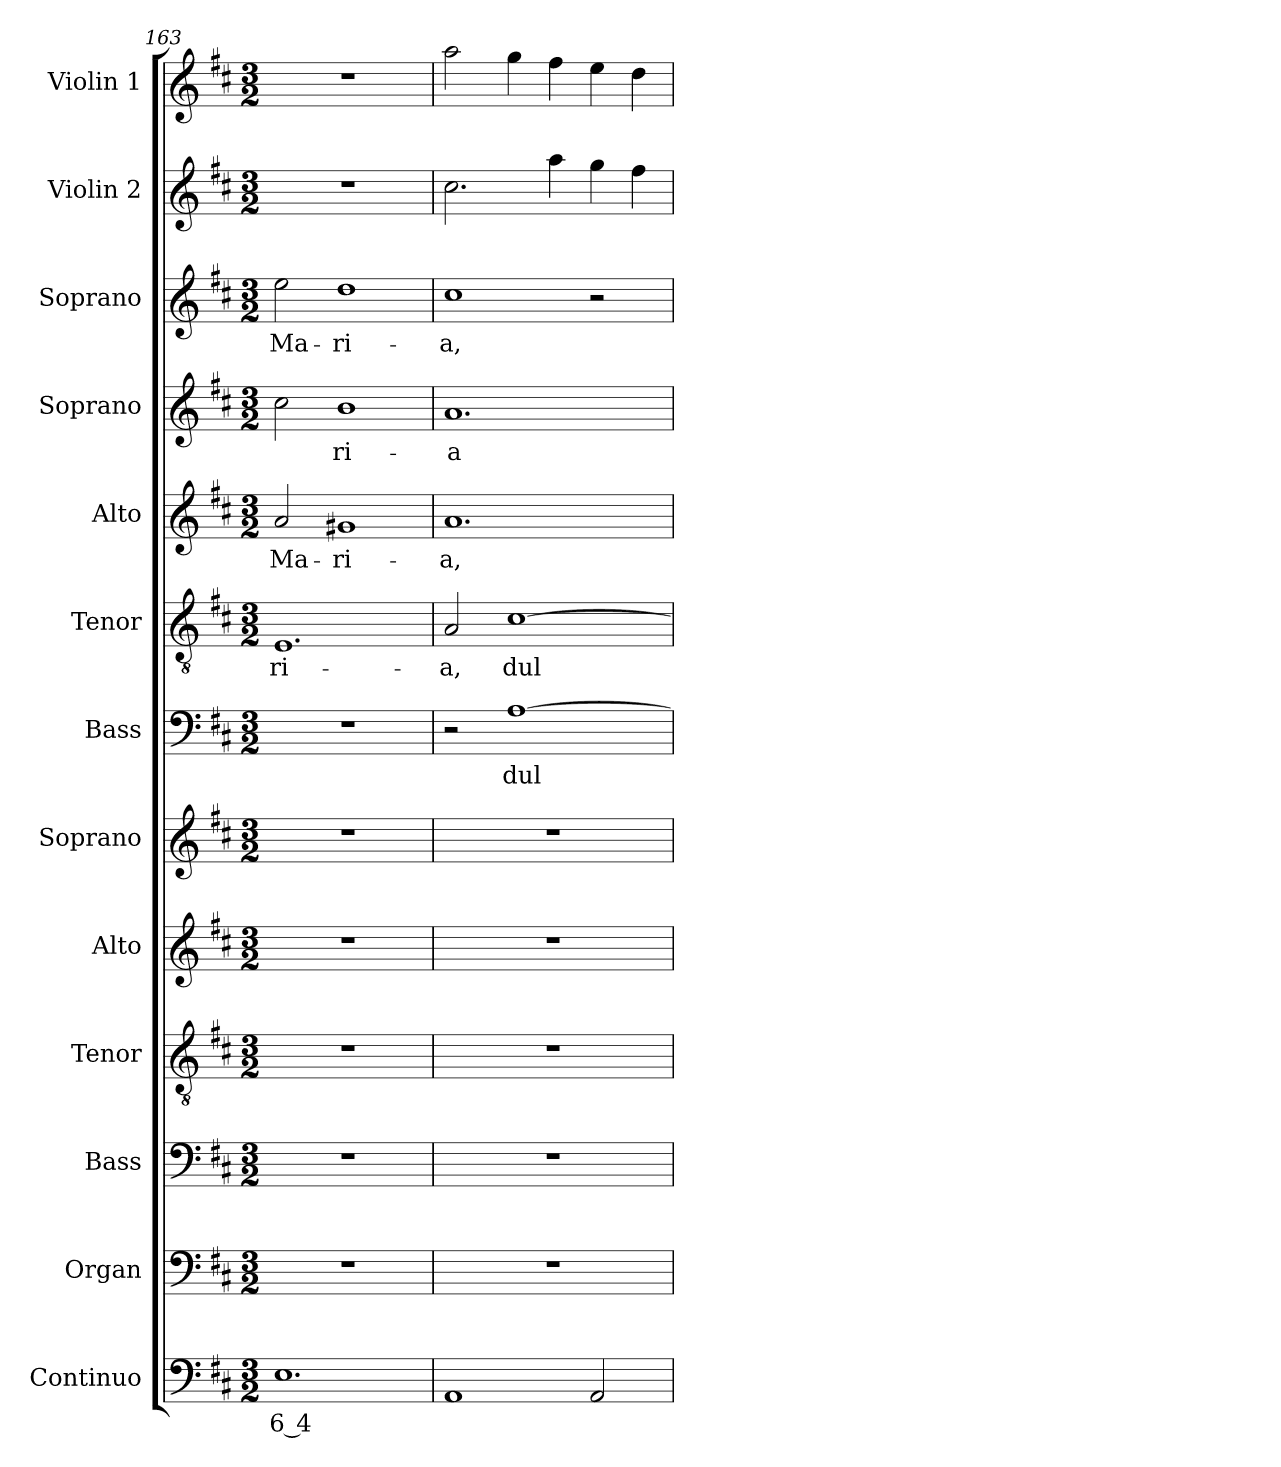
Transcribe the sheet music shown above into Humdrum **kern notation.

**kern	**text	**kern	**kern	**kern	**kern	**kern	**kern	**text	**kern	**text	**kern	**text	**kern	**text	**kern	**text	**kern	**kern
*part13	*part13	*part12	*part11	*part10	*part9	*part8	*part7	*part7	*part6	*part6	*part5	*part5	*part4	*part4	*part3	*part3	*part2	*part1
*staff13	*staff13	*staff12	*staff11	*staff10	*staff9	*staff8	*staff7	*staff7	*staff6	*staff6	*staff5	*staff5	*staff4	*staff4	*staff3	*staff3	*staff2	*staff1
*I"Continuo	*	*I"Organ	*I"Bass	*I"Tenor	*I"Alto	*I"Soprano	*I"Bass	*	*I"Tenor	*	*I"Alto	*	*I"Soprano	*	*I"Soprano	*	*I"Violin 2	*I"Violin 1
*I'Cont.	*	*I'Org.	*I'B.	*I'T.	*I'A.	*I'S.	*I'B.	*	*I'T.	*	*I'A.	*	*I'S.	*	*I'S.	*	*I'Vln. 2	*I'Vln. 1
*clefF4	*	*clefF4	*clefF4	*clefGv2	*clefG2	*clefG2	*clefF4	*	*clefGv2	*	*clefG2	*	*clefG2	*	*clefG2	*	*clefG2	*clefG2
*	*	*	*	*ITrd7c12	*	*	*	*	*ITrd7c12	*	*	*	*	*	*	*	*	*
*k[f#c#]	*	*k[f#c#]	*k[f#c#]	*k[f#c#]	*k[f#c#]	*k[f#c#]	*k[f#c#]	*	*k[f#c#]	*	*k[f#c#]	*	*k[f#c#]	*	*k[f#c#]	*	*k[f#c#]	*k[f#c#]
*D:	*	*D:	*D:	*D:	*D:	*D:	*D:	*	*D:	*	*D:	*	*D:	*	*D:	*	*D:	*D:
*M3/2	*	*M3/2	*M3/2	*M3/2	*M3/2	*M3/2	*M3/2	*	*M3/2	*	*M3/2	*	*M3/2	*	*M3/2	*	*M3/2	*M3/2
=163	=163	=163	=163	=163	=163	=163	=163	=163	=163	=163	=163	=163	=163	=163	=163	=163	=163	=163
!	!LO:LY:b:color=#000000	!LO:N:vis=1	!LO:N:vis=1	!LO:N:vis=1	!LO:N:vis=1	!LO:N:vis=1	!LO:N:vis=1	!	!	!	!	!	!	!	!	!	!	!
!	!	!	!	!	!	!	!	!	!	!LO:LY:b:color=#000000	!	!	!	!	!	!	!	!
!	!	!	!	!	!	!	!	!	!	!	!	!LO:LY:b:color=#000000	!	!	!	!	!	!
!	!	!	!	!	!	!	!	!	!	!	!	!	!	!	!	!LO:LY:b:color=#000000	!LO:N:vis=1	!LO:N:vis=1
1.Ei	6 4	1.r	1.r	1.r	1.r	1.r	1.r	.	1.EEi	-ri-	2ai/	Ma-	2cc#i\	.	2eei\	Ma-	1.r	1.r
!	!	!	!	!	!	!	!	!	!	!	!	!LO:LY:b:color=#000000	!	!	!	!	!	!
!	!	!	!	!	!	!	!	!	!	!	!	!	!	!LO:LY:b:color=#000000	!	!	!	!
!	!	!	!	!	!	!	!	!	!	!	!	!	!	!	!	!LO:LY:b:color=#000000	!	!
.	.	.	.	.	.	.	.	.	.	.	1g#Xi	-ri-	1bi	-ri-	1ddi	-ri-	.	.
!!LO:PB:g=z
=164	=164	=164	=164	=164	=164	=164	=164	=164	=164	=164	=164	=164	=164	=164	=164	=164	=164	=164
!	!	!LO:N:vis=1	!LO:N:vis=1	!LO:N:vis=1	!LO:N:vis=1	!LO:N:vis=1	!	!	!	!	!	!	!	!	!	!	!	!
!	!	!	!	!	!	!	!	!	!	!LO:LY:b:color=#000000	!	!	!	!	!	!	!	!
!	!	!	!	!	!	!	!	!	!	!	!	!LO:LY:b:color=#000000	!	!	!	!	!	!
!	!	!	!	!	!	!	!	!	!	!	!	!	!	!LO:LY:b:color=#000000	!	!	!	!
!	!	!	!	!	!	!	!	!	!	!	!	!	!	!	!	!LO:LY:b:color=#000000	!	!
1AAi	.	1.r	1.r	1.r	1.r	1.r	2r	.	2AAi/	-a,	1.ai	-a,	1.ai	-a	1cc#i	-a,	2.cc#i\	2aai\
!	!	!	!	!	!	!	!	!LO:LY:b:color=#000000	!	!	!	!	!	!	!	!	!	!
!	!	!	!	!	!	!	!	!	!	!LO:LY:b:color=#000000	!	!	!	!	!	!	!	!
.	.	.	.	.	.	.	[>1Ai	dul-	[>1C#i	dul-	.	.	.	.	.	.	.	4ggi\
.	.	.	.	.	.	.	.	.	.	.	.	.	.	.	.	.	4aai\	4ff#i\
2AAi/	.	.	.	.	.	.	.	.	.	.	.	.	.	.	2r	.	4ggi\	4eei\
.	.	.	.	.	.	.	.	.	.	.	.	.	.	.	.	.	4ff#i\	4ddi\
=	=	=	=	=	=	=	=	=	=	=	=	=	=	=	=	=	=	=
*-	*-	*-	*-	*-	*-	*-	*-	*-	*-	*-	*-	*-	*-	*-	*-	*-	*-	*-
